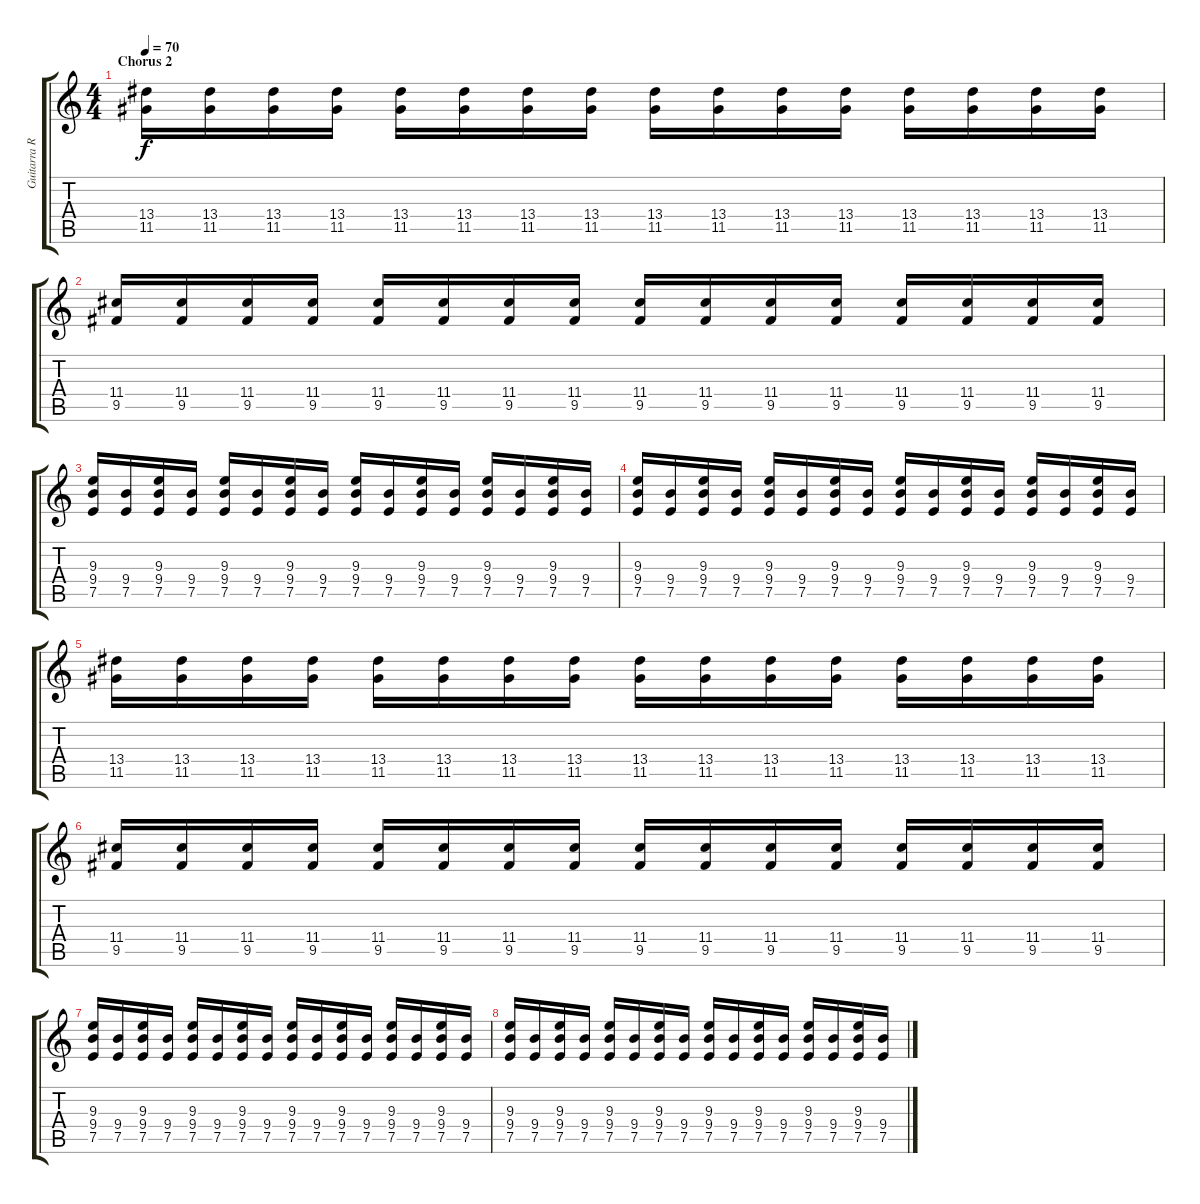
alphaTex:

\track ("Guitarra Rítmica" "Guitarra R") {instrument distortionguitar}
\staff {score tabs}
\tuning (E4 B3 G3 D3 A2 E2) {hide}
\ts (4 4)
\section ("" "Chorus 2")
\tempo 70
\clef g2
\ks c
(13.4 11.5).16{dy f} (13.4 11.5).16 (13.4 11.5).16 (13.4 11.5).16 (13.4 11.5).16 (13.4 11.5).16 (13.4 11.5).16 (13.4 11.5).16 (13.4 11.5).16 (13.4 11.5).16 (13.4 11.5).16 (13.4 11.5).16 (13.4 11.5).16 (13.4 11.5).16 (13.4 11.5).16 (13.4 11.5).16 |
(11.4 9.5).16 (11.4 9.5).16 (11.4 9.5).16 (11.4 9.5).16 (11.4 9.5).16 (11.4 9.5).16 (11.4 9.5).16 (11.4 9.5).16 (11.4 9.5).16 (11.4 9.5).16 (11.4 9.5).16 (11.4 9.5).16 (11.4 9.5).16 (11.4 9.5).16 (11.4 9.5).16 (11.4 9.5).16 |
(9.3 9.4 7.5).16 (9.4 7.5).16 (9.3 9.4 7.5).16 (9.4 7.5).16 (9.3 9.4 7.5).16 (9.4 7.5).16 (9.3 9.4 7.5).16 (9.4 7.5).16 (9.3 9.4 7.5).16 (9.4 7.5).16 (9.3 9.4 7.5).16 (9.4 7.5).16 (9.3 9.4 7.5).16 (9.4 7.5).16 (9.3 9.4 7.5).16 (9.4 7.5).16 |
(9.3 9.4 7.5).16 (9.4 7.5).16 (9.3 9.4 7.5).16 (9.4 7.5).16 (9.3 9.4 7.5).16 (9.4 7.5).16 (9.3 9.4 7.5).16 (9.4 7.5).16 (9.3 9.4 7.5).16 (9.4 7.5).16 (9.3 9.4 7.5).16 (9.4 7.5).16 (9.3 9.4 7.5).16 (9.4 7.5).16 (9.3 9.4 7.5).16 (9.4 7.5).16 |
(13.4 11.5).16 (13.4 11.5).16 (13.4 11.5).16 (13.4 11.5).16 (13.4 11.5).16 (13.4 11.5).16 (13.4 11.5).16 (13.4 11.5).16 (13.4 11.5).16 (13.4 11.5).16 (13.4 11.5).16 (13.4 11.5).16 (13.4 11.5).16 (13.4 11.5).16 (13.4 11.5).16 (13.4 11.5).16 |
(11.4 9.5).16 (11.4 9.5).16 (11.4 9.5).16 (11.4 9.5).16 (11.4 9.5).16 (11.4 9.5).16 (11.4 9.5).16 (11.4 9.5).16 (11.4 9.5).16 (11.4 9.5).16 (11.4 9.5).16 (11.4 9.5).16 (11.4 9.5).16 (11.4 9.5).16 (11.4 9.5).16 (11.4 9.5).16 |
(9.3 9.4 7.5).16 (9.4 7.5).16 (9.3 9.4 7.5).16 (9.4 7.5).16 (9.3 9.4 7.5).16 (9.4 7.5).16 (9.3 9.4 7.5).16 (9.4 7.5).16 (9.3 9.4 7.5).16 (9.4 7.5).16 (9.3 9.4 7.5).16 (9.4 7.5).16 (9.3 9.4 7.5).16 (9.4 7.5).16 (9.3 9.4 7.5).16 (9.4 7.5).16 |
(9.3 9.4 7.5).16 (9.4 7.5).16 (9.3 9.4 7.5).16 (9.4 7.5).16 (9.3 9.4 7.5).16 (9.4 7.5).16 (9.3 9.4 7.5).16 (9.4 7.5).16 (9.3 9.4 7.5).16 (9.4 7.5).16 (9.3 9.4 7.5).16 (9.4 7.5).16 (9.3 9.4 7.5).16 (9.4 7.5).16 (9.3 9.4 7.5).16 (9.4 7.5).16
